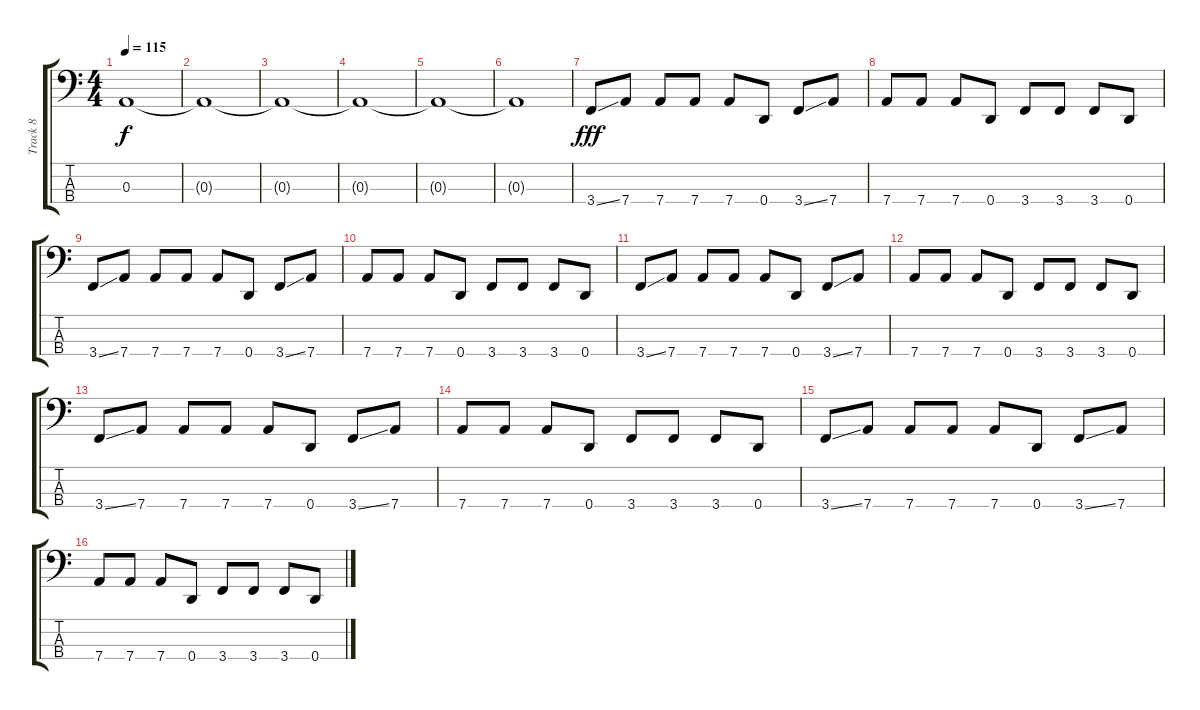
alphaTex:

\track ("Track 8" "Track 8") {instrument electricbasspick}
\staff {score tabs}
\tuning (G2 D2 A1 D1) {hide}
\ts (4 4)
\tempo 115
\clef f4
\ks c
0.3{t}.1{dy f} |
0.3{t}.1 |
0.3{t}.1 |
0.3{t}.1 |
0.3{t}.1 |
0.3{t}.1 |
3.4{ss}.8{dy fff} 7.4.8 7.4.8 7.4.8 7.4.8 0.4.8 3.4{ss}.8 7.4.8 |
7.4.8 7.4.8 7.4.8 0.4.8 3.4.8 3.4.8 3.4.8 0.4.8 |
3.4{ss}.8 7.4.8 7.4.8 7.4.8 7.4.8 0.4.8 3.4{ss}.8 7.4.8 |
7.4.8 7.4.8 7.4.8 0.4.8 3.4.8 3.4.8 3.4.8 0.4.8 |
3.4{ss}.8 7.4.8 7.4.8 7.4.8 7.4.8 0.4.8 3.4{ss}.8 7.4.8 |
7.4.8 7.4.8 7.4.8 0.4.8 3.4.8 3.4.8 3.4.8 0.4.8 |
3.4{ss}.8 7.4.8 7.4.8 7.4.8 7.4.8 0.4.8 3.4{ss}.8 7.4.8 |
7.4.8 7.4.8 7.4.8 0.4.8 3.4.8 3.4.8 3.4.8 0.4.8 |
3.4{ss}.8 7.4.8 7.4.8 7.4.8 7.4.8 0.4.8 3.4{ss}.8 7.4.8 |
7.4.8 7.4.8 7.4.8 0.4.8 3.4.8 3.4.8 3.4.8 0.4.8
